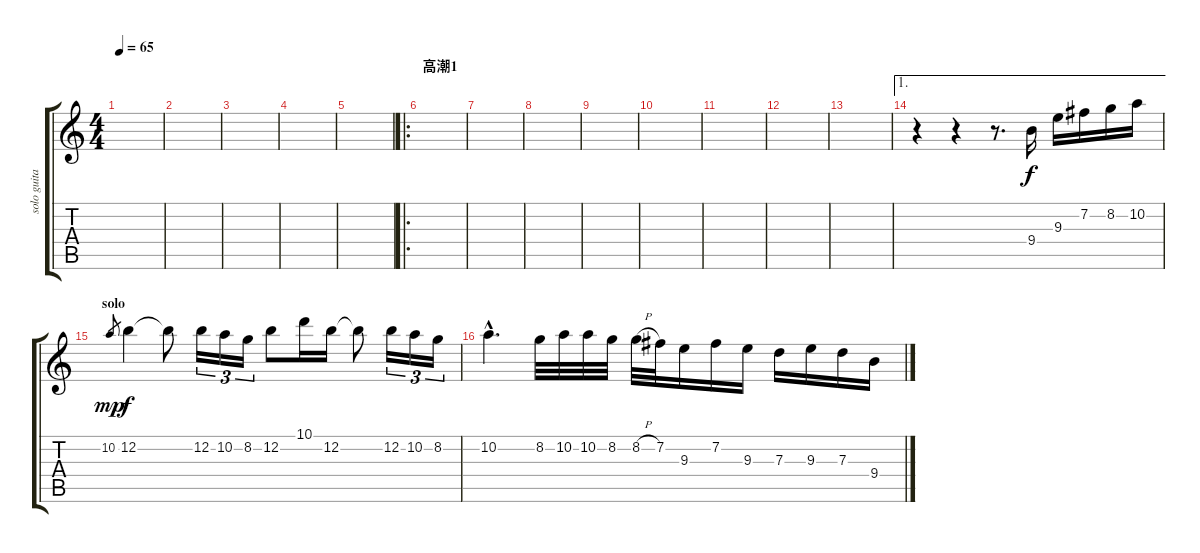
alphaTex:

\track ("solo guitar" "solo guita") {instrument distortionguitar}
\staff {score tabs}
\tuning (E4 B3 G3 D3 A2 E2) {hide}
\ts (4 4)
\tempo 65
\clef g2
\ks c
|
|
|
|
|
\ro
\section ("" "高潮1")
|
|
|
|
|
|
|
|
\ae 1
r.4 r.4 r.8{d} 9.4.16 9.3.16 7.2.16 8.2.16 10.2.16 |
\section ("" "solo")
10.2.8{gr dy mp} 12.2.4{dy f} 12.2{t}.8 12.2.16{tu (3 2)} 10.2.16{tu (3 2)} 8.2.16{tu (3 2)} 12.2.8 10.1.16 12.2.16 12.2{t}.8 12.2.16{tu (3 2)} 10.2.16{tu (3 2)} 8.2.16{tu (3 2)} |
10.2{hac}.4{d} 8.2.32 10.2.32 10.2.32 8.2.32 8.2{h}.32 7.2.32 9.3.16 7.2.16 9.3.16 7.3.16 9.3.16 7.3.16 9.4.16
